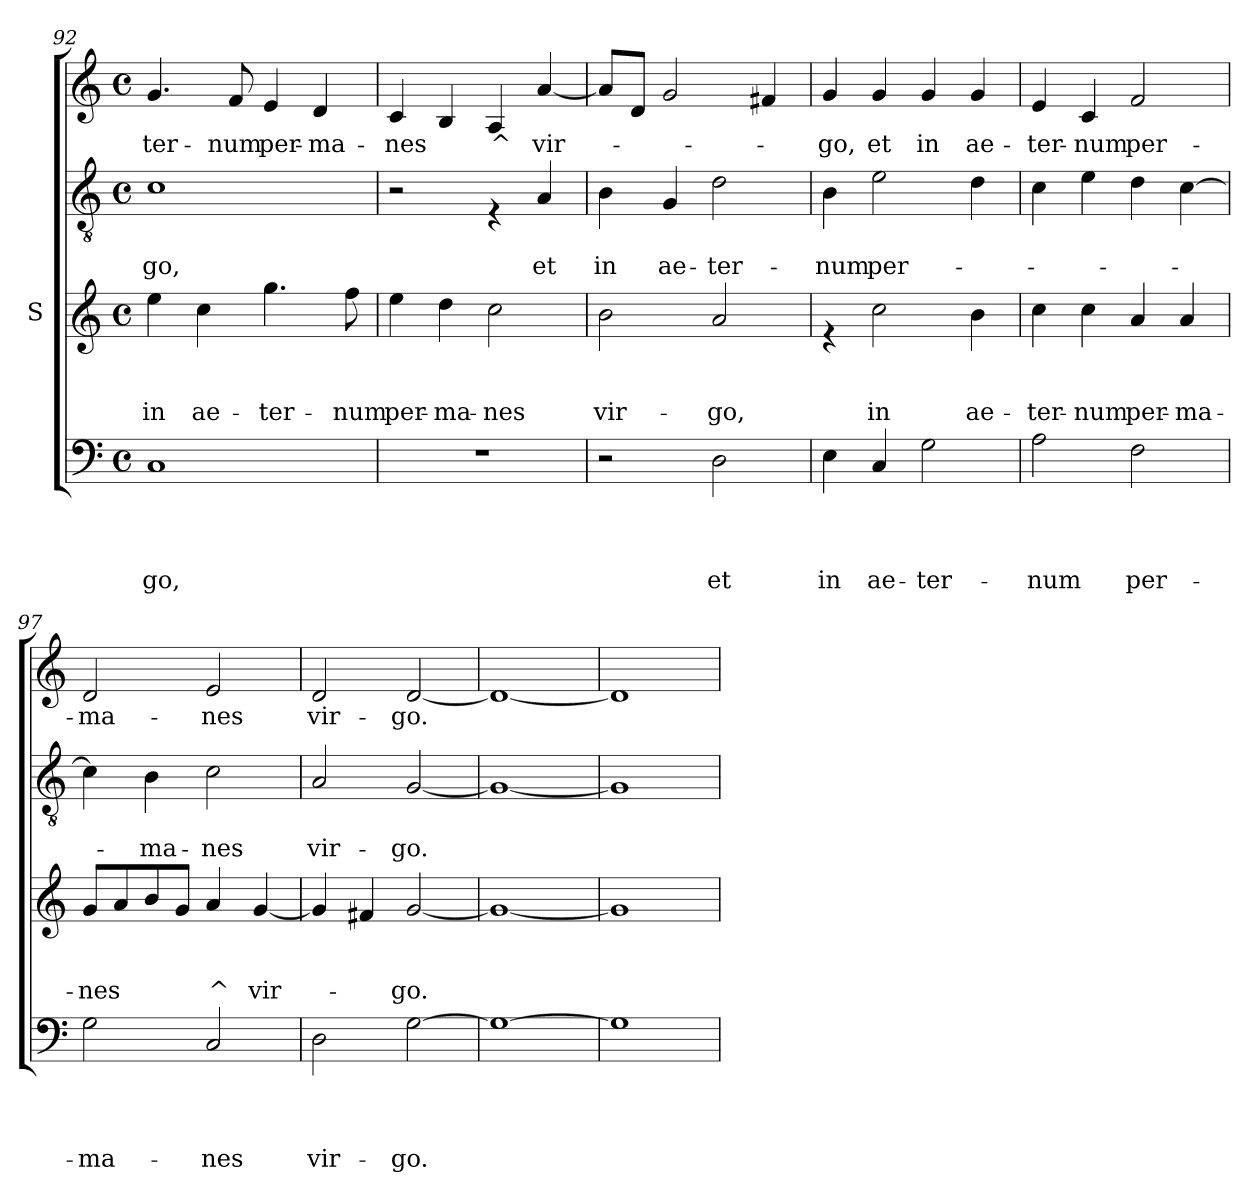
**kern	**text	**text	**text	**text	**kern	**text	**text	**text	**kern	**text	**text	**kern	**text
*part4	*part4	*part4	*part4	*part4	*part3	*part3	*part3	*part3	*part2	*part2	*part2	*part1	*part1
*staff4	*staff4	*staff4	*staff4	*staff4	*staff3	*staff3	*staff3	*staff3	*staff2	*staff2	*staff2	*staff1	*staff1
*	*	*	*	*	*I"S	*	*	*	*	*	*	*	*
*clefF4	*	*	*	*	*clefG2	*	*	*	*clefGv2	*	*	*clefG2	*
*k[]	*	*	*	*	*k[]	*	*	*	*k[]	*	*	*k[]	*
*C:	*	*	*	*	*C:	*	*	*	*C:	*	*	*C:	*
*M4/4	*	*	*	*	*M4/4	*	*	*	*M4/4	*	*	*M4/4	*
*met(c)	*	*	*	*	*met(c)	*	*	*	*met(c)	*	*	*met(c)	*
=92	=92	=92	=92	=92	=92	=92	=92	=92	=92	=92	=92	=92	=92
!	!	!	!	!LO:LY:b	!	!	!	!LO:LY:b	!	!	!LO:LY:b	!	!LO:LY:b
1C	.	.	.	-go,	4ee\	.	.	in	1c	.	-go,	4.g/	-ter-
!	!	!	!	!	!	!	!	!LO:LY:b	!	!	!	!	!
.	.	.	.	.	4cc\	.	.	ae-	.	.	.	.	.
!	!	!	!	!	!	!	!	!	!	!	!	!	!LO:LY:b
.	.	.	.	.	.	.	.	.	.	.	.	8f/	-num
!	!	!	!	!	!	!	!	!LO:LY:b	!	!	!	!	!LO:LY:b
.	.	.	.	.	4.gg\	.	.	-ter-	.	.	.	4e/	per-
!	!	!	!	!	!	!	!	!	!	!	!	!	!LO:LY:b
.	.	.	.	.	.	.	.	.	.	.	.	4d/	-ma-
!	!	!	!	!	!	!	!	!LO:LY:b	!	!	!	!	!
.	.	.	.	.	8ff\	.	.	-num	.	.	.	.	.
=93	=93	=93	=93	=93	=93	=93	=93	=93	=93	=93	=93	=93	=93
!	!	!	!	!	!	!	!	!LO:LY:b	!	!	!	!	!LO:LY:b
1r	.	.	.	.	4ee\	.	.	per-	2r	.	.	4c/	-nes
!	!	!	!	!	!	!	!	!LO:LY:b	!	!	!	!	!
.	.	.	.	.	4dd\	.	.	-ma-	.	.	.	4B/	.
!	!	!	!	!	!	!	!	!LO:LY:b	!	!	!	!	!LO:LY:b
.	.	.	.	.	2cc\	.	.	-nes	4rE	.	.	4A/	^
!	!	!	!	!	!	!	!	!	!	!	!LO:LY:b	!	!LO:LY:b
.	.	.	.	.	.	.	.	.	4A/	.	et	[<4a/	vir-
=94	=94	=94	=94	=94	=94	=94	=94	=94	=94	=94	=94	=94	=94
!	!	!	!	!	!	!	!	!LO:LY:b	!	!	!LO:LY:b	!	!
2r	.	.	.	.	2b\	.	.	vir-	4B\	.	in	8a/L]	.
.	.	.	.	.	.	.	.	.	.	.	.	8d/J	.
!	!	!	!	!	!	!	!	!	!	!	!LO:LY:b	!	!
.	.	.	.	.	.	.	.	.	4G/	.	ae-	2g/	.
!	!	!	!	!LO:LY:b	!	!	!	!LO:LY:b	!	!	!LO:LY:b	!	!
2D\	.	.	.	et	2a/	.	.	-go,	2d\	.	-ter-	.	.
.	.	.	.	.	.	.	.	.	.	.	.	4f#X/	.
!!LO:LB:g=z
=95	=95	=95	=95	=95	=95	=95	=95	=95	=95	=95	=95	=95	=95
!	!	!	!	!LO:LY:b	!	!	!	!	!	!	!LO:LY:b	!	!LO:LY:b
4E\	.	.	.	in	4re	.	.	.	4B\	.	-num	4g/	-go,
!	!	!	!	!LO:LY:b	!	!	!	!LO:LY:b	!	!	!LO:LY:b	!	!LO:LY:b
4C/	.	.	.	ae-	2cc\	.	.	in	2e\	.	per-	4g/	et
!	!	!	!	!LO:LY:b	!	!	!	!	!	!	!	!	!LO:LY:b
2G\	.	.	.	-ter-	.	.	.	.	.	.	.	4g/	in
!	!	!	!	!	!	!	!	!LO:LY:b	!	!	!	!	!LO:LY:b
.	.	.	.	.	4b\	.	.	ae-	4d\	.	.	4g/	ae-
=96	=96	=96	=96	=96	=96	=96	=96	=96	=96	=96	=96	=96	=96
!	!	!	!	!LO:LY:b	!	!	!	!LO:LY:b	!	!	!	!	!LO:LY:b
2A\	.	.	.	-num	4cc\	.	.	-ter-	4c\	.	.	4e/	-ter-
!	!	!	!	!	!	!	!	!LO:LY:b	!	!	!	!	!LO:LY:b
.	.	.	.	.	4cc\	.	.	-num	4e\	.	.	4c/	-num
!	!	!	!	!LO:LY:b	!	!	!	!LO:LY:b	!	!	!	!	!LO:LY:b
2F\	.	.	.	per-	4a/	.	.	per-	4d\	.	.	2f/	per-
!	!	!	!	!	!	!	!	!LO:LY:b	!	!	!	!	!
.	.	.	.	.	4a/	.	.	-ma-	[>4c\	.	.	.	.
=97	=97	=97	=97	=97	=97	=97	=97	=97	=97	=97	=97	=97	=97
!	!	!	!	!LO:LY:b	!	!	!	!LO:LY:b	!	!	!	!	!LO:LY:b
2G\	.	.	.	-ma-	8g/L	.	.	-nes	4c\]	.	.	2d/	-ma-
.	.	.	.	.	8a/	.	.	.	.	.	.	.	.
!	!	!	!	!	!	!	!	!	!	!	!LO:LY:b	!	!
.	.	.	.	.	8b/	.	.	.	4B\	.	-ma-	.	.
.	.	.	.	.	8g/J	.	.	.	.	.	.	.	.
!	!	!	!	!LO:LY:b	!	!	!	!LO:LY:b	!	!	!LO:LY:b	!	!LO:LY:b
2C/	.	.	.	-nes	4a/	.	.	^	2c\	.	-nes	2e/	-nes
!	!	!	!	!	!	!	!	!LO:LY:b	!	!	!	!	!
.	.	.	.	.	[<4g/	.	.	vir-	.	.	.	.	.
=98	=98	=98	=98	=98	=98	=98	=98	=98	=98	=98	=98	=98	=98
!	!	!	!	!LO:LY:b	!	!	!	!	!	!	!LO:LY:b	!	!LO:LY:b
2D\	.	.	.	vir-	4g/]	.	.	.	2A/	.	vir-	2d/	vir-
.	.	.	.	.	4f#X/	.	.	.	.	.	.	.	.
!	!	!	!	!LO:LY:b	!	!	!	!LO:LY:b	!	!	!LO:LY:b	!	!LO:LY:b
[>2G\	.	.	.	-go.	[<2g/	.	.	-go.	[<2G/	.	-go.	[<2d/	-go.
=99	=99	=99	=99	=99	=99	=99	=99	=99	=99	=99	=99	=99	=99
1G_	.	.	.	.	1g_	.	.	.	1G_	.	.	1d_	.
=100	=100	=100	=100	=100	=100	=100	=100	=100	=100	=100	=100	=100	=100
1G]	.	.	.	.	1g]	.	.	.	1G]	.	.	1d]	.
=	=	=	=	=	=	=	=	=	=	=	=	=	=
*-	*-	*-	*-	*-	*-	*-	*-	*-	*-	*-	*-	*-	*-
